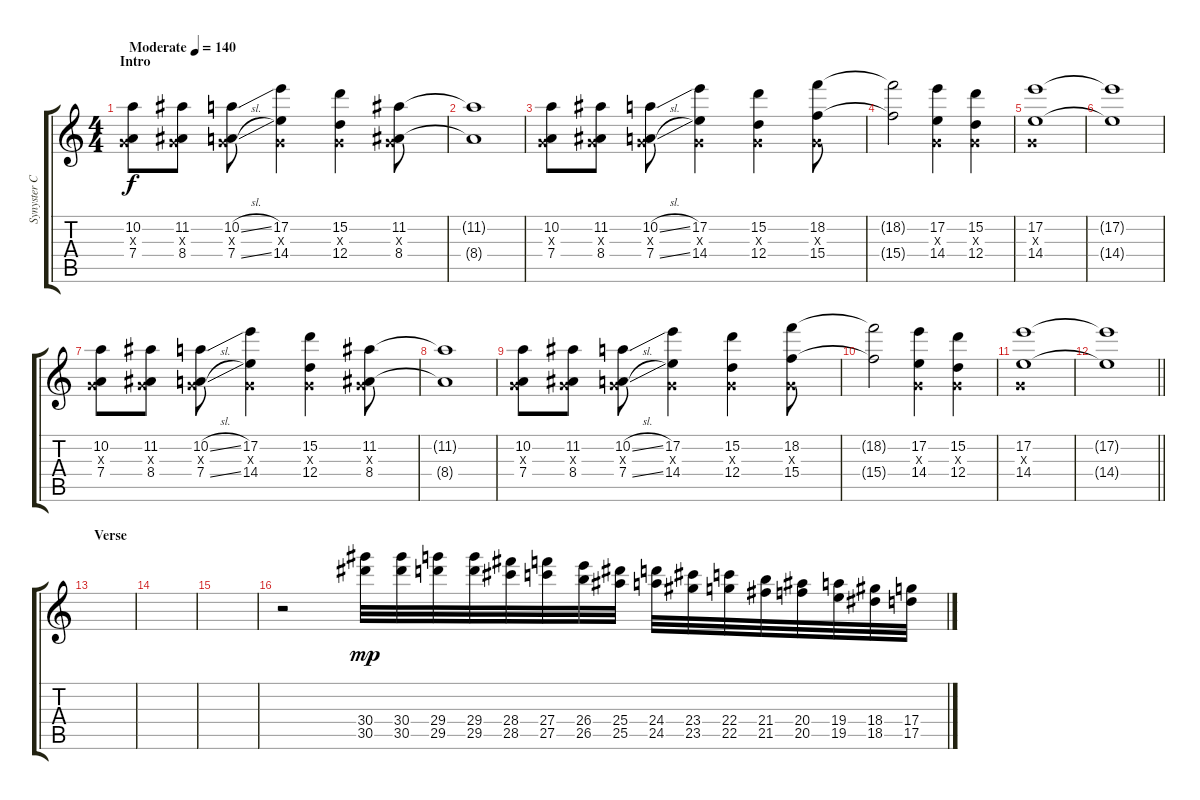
\track ("Synyster Center" "Synyster C") {instrument distortionguitar}
\staff {score tabs}
\tuning (E4 B3 G3 D3 A2 D2) {hide}
\ts (4 4)
\section ("" "Intro")
\tempo (140 "Moderate")
\clef g2
\ks c
(10.2 0.3{x} 7.4).8{dy f instrument distortionguitar} (11.2 0.3{x} 8.4).8 (10.2{sl} 0.3{x} 7.4{sl}).8 (17.2 0.3{x} 14.4).4 (15.2 0.3{x} 12.4).4 (11.2 0.3{x} 8.4).8 |
(11.2{t} 8.4{t}).1 |
(10.2 0.3{x} 7.4).8 (11.2 0.3{x} 8.4).8 (10.2{sl} 0.3{x} 7.4{sl}).8 (17.2 0.3{x} 14.4).4 (15.2 0.3{x} 12.4).4 (18.2 0.3{x} 15.4).8 |
(18.2{t} 15.4{t}).2 (17.2 0.3{x} 14.4).4 (15.2 0.3{x} 12.4).4 |
(17.2 0.3{x} 14.4).1 |
(17.2{t} 14.4{t}).1 |
(10.2 0.3{x} 7.4).8 (11.2 0.3{x} 8.4).8 (10.2{sl} 0.3{x} 7.4{sl}).8 (17.2 0.3{x} 14.4).4 (15.2 0.3{x} 12.4).4 (11.2 0.3{x} 8.4).8 |
(11.2{t} 8.4{t}).1 |
(10.2 0.3{x} 7.4).8 (11.2 0.3{x} 8.4).8 (10.2{sl} 0.3{x} 7.4{sl}).8 (17.2 0.3{x} 14.4).4 (15.2 0.3{x} 12.4).4 (18.2 0.3{x} 15.4).8 |
(18.2{t} 15.4{t}).2 (17.2 0.3{x} 14.4).4 (15.2 0.3{x} 12.4).4 |
(17.2 0.3{x} 14.4).1 |
\barLineRight lightlight
(17.2{t} 14.4{t}).1 |
\section ("" "Verse")
|
|
|
r.2 (30.4 30.5).32{dy mp} (30.4 30.5).32 (29.4 29.5).32 (29.4 29.5).32 (28.4 28.5).32 (27.4 27.5).32 (26.4 26.5).32 (25.4 25.5).32 (24.4 24.5).32 (23.4 23.5).32 (22.4 22.5).32 (21.4 21.5).32 (20.4 20.5).32 (19.4 19.5).32 (18.4 18.5).32 (17.4 17.5).32
